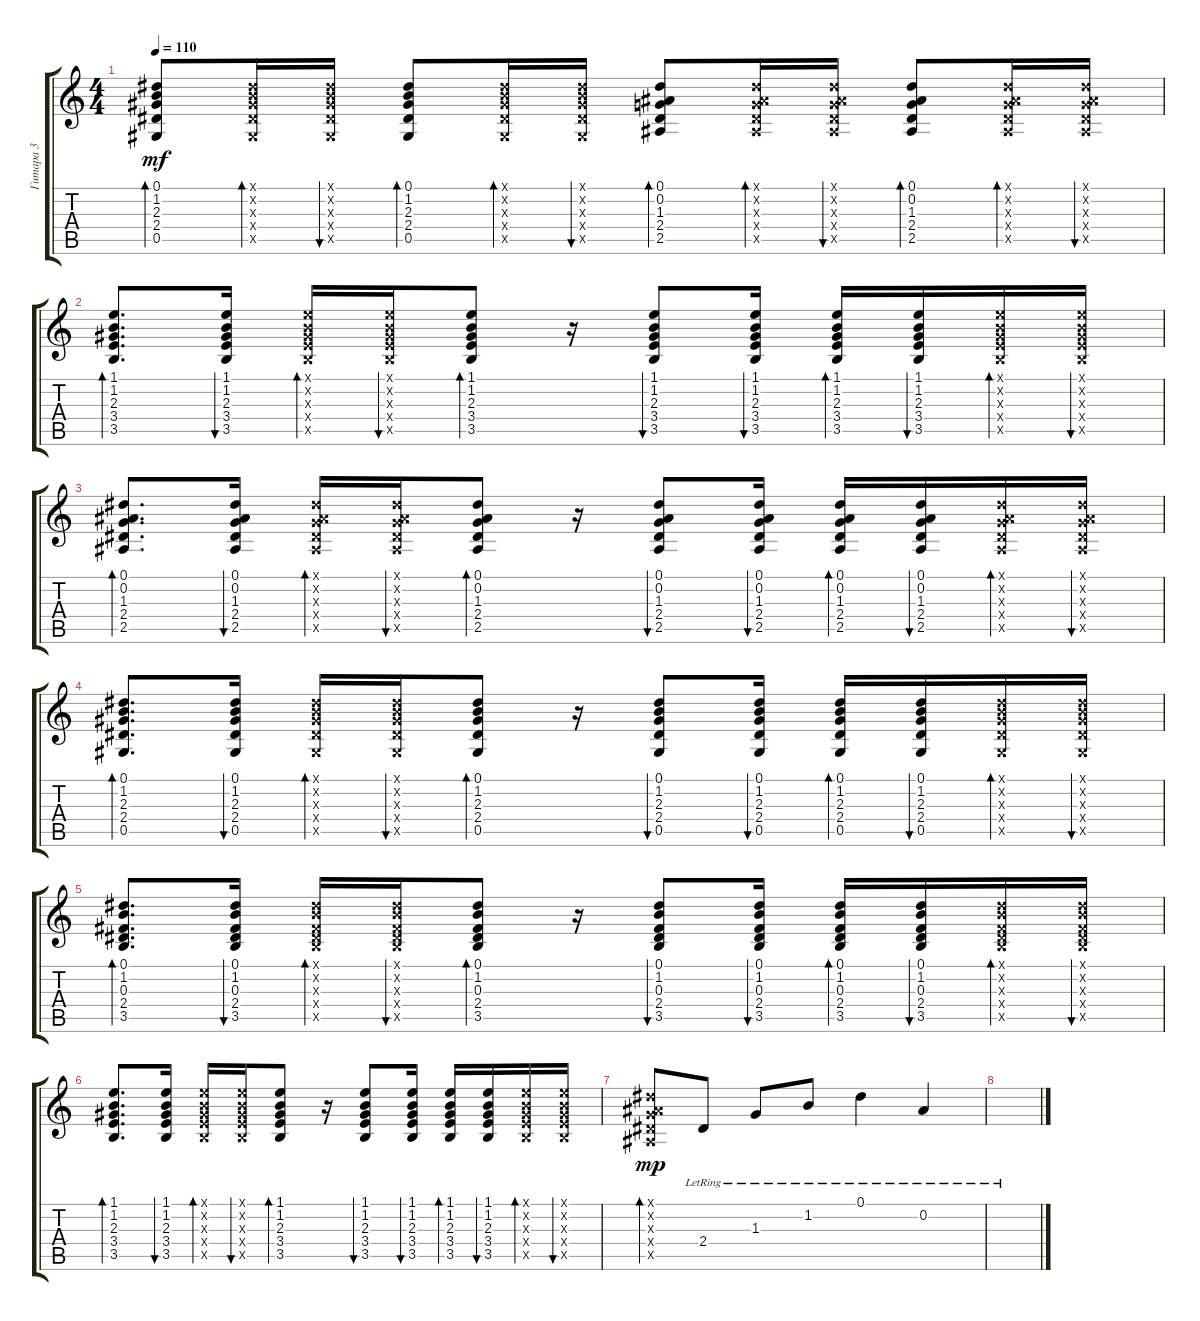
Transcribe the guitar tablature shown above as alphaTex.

\track ("Гитара 3" "Гитара 3") {instrument acousticguitarsteel}
\staff {score tabs}
\tuning (Eb4 Bb3 Gb3 Db3 Ab2 Eb2) {hide}
\ts (4 4)
\tempo 110
\clef g2
\ks c
(0.1 1.2 2.3 2.4 0.5).8{bd 60 dy mf} (0.1{x} 1.2{x} 2.3{x} 2.4{x} 0.5{x}).16{bd 60} (0.1{x} 1.2{x} 2.3{x} 2.4{x} 0.5{x}).16{bu 60} (0.1 1.2 2.3 2.4 0.5).8{bd 60} (0.1{x} 1.2{x} 2.3{x} 2.4{x} 0.5{x}).16{bd 60} (0.1{x} 1.2{x} 2.3{x} 2.4{x} 0.5{x}).16{bu 60} (0.1 0.2 1.3 2.4 2.5).8{bd 60} (0.1{x} 0.2{x} 1.3{x} 2.4{x} 2.5{x}).16{bd 60} (0.1{x} 0.2{x} 1.3{x} 2.4{x} 2.5{x}).16{bu 60} (0.1 0.2 1.3 2.4 2.5).8{bd 60} (0.1{x} 0.2{x} 1.3{x} 2.4{x} 2.5{x}).16{bd 60} (0.1{x} 0.2{x} 1.3{x} 2.4{x} 2.5{x}).16{bu 60} |
(1.1 1.2 2.3 3.4 3.5).8{d bd 60} (1.1 1.2 2.3 3.4 3.5).16{bu 60} (1.1{x} 1.2{x} 2.3{x} 3.4{x} 3.5{x}).16{bd 60} (1.1{x} 1.2{x} 2.3{x} 3.4{x} 3.5{x}).16{bu 60} (1.1 1.2 2.3 3.4 3.5).8{bd 60} r.16 (1.1 1.2 2.3 3.4 3.5).8{bu 60} (1.1 1.2 2.3 3.4 3.5).16{bu 60} (1.1 1.2 2.3 3.4 3.5).16{bd 60} (1.1 1.2 2.3 3.4 3.5).16{bu 60} (1.1{x} 1.2{x} 2.3{x} 3.4{x} 3.5{x}).16{bd 60} (1.1{x} 1.2{x} 2.3{x} 3.4{x} 3.5{x}).16{bu 60} |
(0.1 0.2 1.3 2.4 2.5).8{d bd 60} (0.1 0.2 1.3 2.4 2.5).16{bu 60} (0.1{x} 0.2{x} 1.3{x} 2.4{x} 2.5{x}).16{bd 60} (0.1{x} 0.2{x} 1.3{x} 2.4{x} 2.5{x}).16{bu 60} (0.1 0.2 1.3 2.4 2.5).8{bd 60} r.16 (0.1 0.2 1.3 2.4 2.5).8{bu 60} (0.1 0.2 1.3 2.4 2.5).16{bu 60} (0.1 0.2 1.3 2.4 2.5).16{bd 60} (0.1 0.2 1.3 2.4 2.5).16{bu 60} (0.1{x} 0.2{x} 1.3{x} 2.4{x} 2.5{x}).16{bd 60} (0.1{x} 0.2{x} 1.3{x} 2.4{x} 2.5{x}).16{bu 60} |
(0.1 1.2 2.3 2.4 0.5).8{d bd 60} (0.1 1.2 2.3 2.4 0.5).16{bu 60} (0.1{x} 1.2{x} 2.3{x} 2.4{x} 0.5{x}).16{bd 60} (0.1{x} 1.2{x} 2.3{x} 2.4{x} 0.5{x}).16{bu 60} (0.1 1.2 2.3 2.4 0.5).8{bd 60} r.16 (0.1 1.2 2.3 2.4 0.5).8{bu 60} (0.1 1.2 2.3 2.4 0.5).16{bu 60} (0.1 1.2 2.3 2.4 0.5).16{bd 60} (0.1 1.2 2.3 2.4 0.5).16{bu 60} (0.1{x} 1.2{x} 2.3{x} 2.4{x} 0.5{x}).16{bd 60} (0.1{x} 1.2{x} 2.3{x} 2.4{x} 0.5{x}).16{bu 60} |
(0.1 1.2 0.3 2.4 3.5).8{d bd 60} (0.1 1.2 0.3 2.4 3.5).16{bu 60} (0.1{x} 1.2{x} 0.3{x} 2.4{x} 3.5{x}).16{bd 60} (0.1{x} 1.2{x} 0.3{x} 2.4{x} 3.5{x}).16{bu 60} (0.1 1.2 0.3 2.4 3.5).8{bd 60} r.16 (0.1 1.2 0.3 2.4 3.5).8{bu 60} (0.1 1.2 0.3 2.4 3.5).16{bu 60} (0.1 1.2 0.3 2.4 3.5).16{bd 60} (0.1 1.2 0.3 2.4 3.5).16{bu 60} (0.1{x} 1.2{x} 0.3{x} 2.4{x} 3.5{x}).16{bd 60} (0.1{x} 1.2{x} 0.3{x} 2.4{x} 3.5{x}).16{bu 60} |
(1.1 1.2 2.3 3.4 3.5).8{d bd 60} (1.1 1.2 2.3 3.4 3.5).16{bu 60} (1.1{x} 1.2{x} 2.3{x} 3.4{x} 3.5{x}).16{bd 60} (1.1{x} 1.2{x} 2.3{x} 3.4{x} 3.5{x}).16{bu 60} (1.1 1.2 2.3 3.4 3.5).8{bd 60} r.16 (1.1 1.2 2.3 3.4 3.5).8{bu 60} (1.1 1.2 2.3 3.4 3.5).16{bu 60} (1.1 1.2 2.3 3.4 3.5).16{bd 60} (1.1 1.2 2.3 3.4 3.5).16{bu 60} (1.1{x} 1.2{x} 2.3{x} 3.4{x} 3.5{x}).16{bd 60} (1.1{x} 1.2{x} 2.3{x} 3.4{x} 3.5{x}).16{bu 60} |
(0.1{x} 0.2{x} 1.3{x} 2.4{x} 2.5{x}).8{bd 60 dy mp} 2.4{lr}.8 1.3{lr}.8 1.2{lr}.8 0.1{lr}.4 0.2{lr}.4 |
\ks aminor
